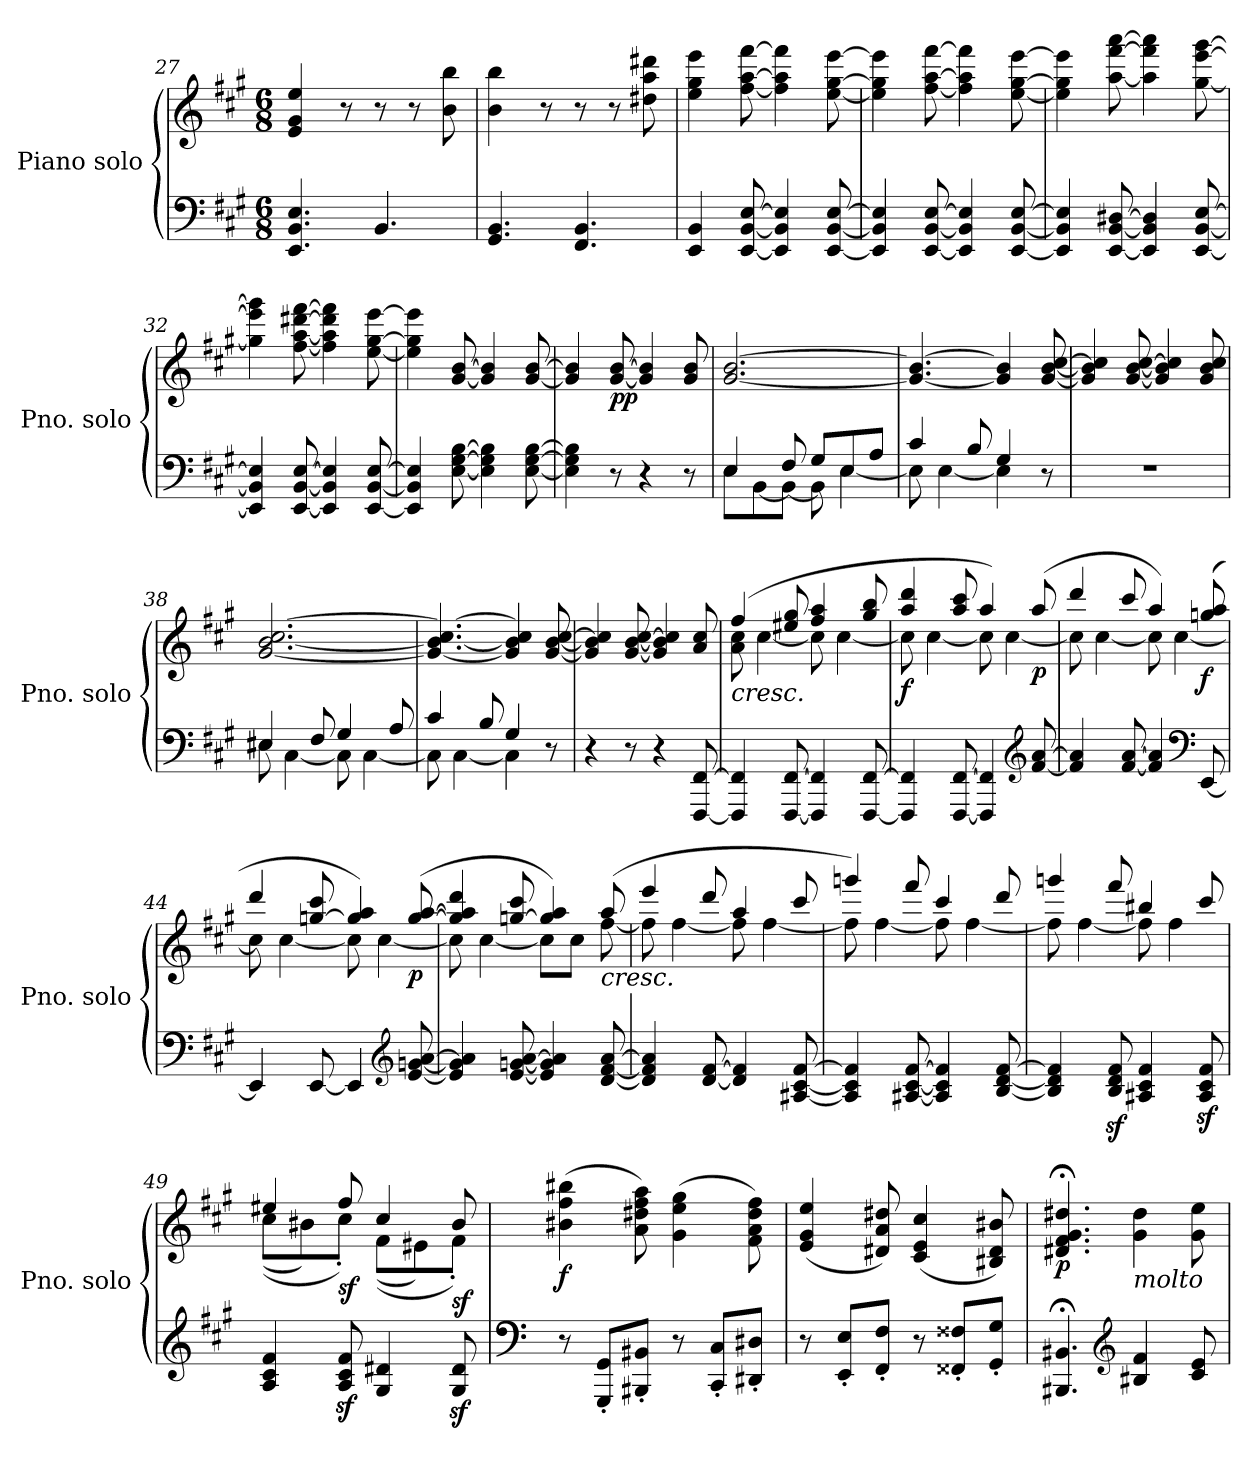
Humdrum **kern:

**kern	**kern	**dynam
*part1	*part1	*part1
*staff2	*staff1	*staff1/2
*I"Piano solo	*	*
*I'Pno. solo	*	*
*clefF4	*clefG2	*
*k[f#c#g#]	*k[f#c#g#]	*
*M6/8	*M6/8	*
=27	=27	=27
4.EE/ 4.BB/ 4.E/	4e/ 4g#/ 4ee/	.
.	8r	.
4.BB/	8r	.
.	8r	.
.	8b\ 8bb\	.
=28	=28	=28
4.GG#/ 4.BB/	4b\ 4bb\	.
.	8r	.
4.FF#/ 4.BB/	8r	.
.	8r	.
.	8dd#X\ 8aa\ 8ddd#X\	.
!!LO:LB:g=z
=29	=29	=29
4EE/ 4BB/	4ee\ 4gg#\ 4eee\	.
[8EE/ [8BB/ [8E/	[8ff#\ [8aa\ [8fff#\	.
4EE/] 4BB/] 4E/]	4ff#\] 4aa\] 4fff#\]	.
[8EE/ [8BB/ [8E/	[8ee\ [8gg#\ [8eee\	.
=30	=30	=30
4EE/] 4BB/] 4E/]	4ee\] 4gg#\] 4eee\]	.
[8EE/ [8BB/ [8E/	[8ff#\ [8aa\ [8fff#\	.
4EE/] 4BB/] 4E/]	4ff#\] 4aa\] 4fff#\]	.
[8EE/ [8BB/ [8E/	[8ee\ [8gg#\ [8eee\	.
=31	=31	=31
4EE/] 4BB/] 4E/]	4ee\] 4gg#\] 4eee\]	.
[8EE/ [8BB/ [8D#X/	[8aa\ [8fff#\ [8aaa\	.
4EE/] 4BB/] 4D#/]	4aa\] 4fff#\] 4aaa\]	.
[8EE/ [8BB/ [8E/	[8gg#\ [8eee\ [8ggg#\	.
=32	=32	=32
4EE/] 4BB/] 4E/]	4gg#\] 4eee\] 4ggg#\]	.
[8EE/ [8BB/ [8E/	[8ff#\ [8aa\ [8ddd#X\ [8fff#\	.
4EE/] 4BB/] 4E/]	4ff#\] 4aa\] 4ddd#\] 4fff#\]	.
[8EE/ [8BB/ [8E/	[8ee\ [8gg#\ [8eee\	.
=33	=33	=33
4EE/] 4BB/] 4E/]	4ee\] 4gg#\] 4eee\]	.
[8E\ [8G#\ [8B\	[8g#/ [8b/	.
4E\] 4G#\] 4B\]	4g#/] 4b/]	.
[8E\ [8G#\ [8B\	[8g#/ [8b/	.
!!LO:LB:g=z
=34	=34	=34
4E\] 4G#\] 4B\]	4g#/] 4b/]	.
!	!	!LO:DY:b
8r	[8g#/ [8b/	pp
4r	4g#/] 4b/]	.
8r	8g#/ 8b/	.
=35	=35	=35
*^	*	*
4E/	8E\L	[2.g#/ [2.b/	.
.	[8BB\	.	.
8F#/	8BB\J_	.	.
8G#/L	8BB\]	.	.
8E/	[4E\	.	.
8A/J	.	.	.
=36	=36	=36	=36
4c#/	8E\]	4.g#/_ 4.b/_	.
.	[4E\	.	.
8B/	.	.	.
4G#/	4E\]	4g#/] 4b/]	.
8r	8ryy	[8g#/ [8b/ [8cc#/	.
*v	*v	*	*
=37	=37	=37
2.r	4g#/] 4b/] 4cc#/]	.
.	[8g#/ [8b/ [8cc#/	.
.	4g#/] 4b/] 4cc#/]	.
.	8g#/ 8b/ 8cc#/	.
=38	=38	=38
*^	*	*
4E#X/	8E#\	[2.g#/ [2.b/ [2.cc#/	.
.	[4C#\	.	.
8F#/	.	.	.
4G#/	8C#\]	.	.
.	[4C#\	.	.
8A/	.	.	.
!!LO:LB:g=z
=39	=39	=39	=39
4c#/	8C#\]	4.g#/_ 4.b/_ 4.cc#/_	.
.	[4C#\	.	.
8B/	.	.	.
4G#/	4C#\]	4g#/] 4b/] 4cc#/]	.
8r	8ryy	[8g#/ [8b/ [8cc#/	.
*v	*v	*	*
=40	=40	=40
4r	4g#/] 4b/] 4cc#/]	.
8r	[8g#/ [8b/ [8cc#/	.
4r	4g#/] 4b/] 4cc#/]	.
[8FFF#/ [8FF#/	8a/ 8cc#/	.
=41	=41	=41
*	*^	*
!	!LO:TX:b:i:t=cresc.	!	!
4FFF#/] 4FF#/]	(>4ff#/	8a\ 8cc#\	.
.	.	[4cc#\	.
[8FFF#/ [8FF#/	8ee#X/ 8gg#/	.	.
4FFF#/] 4FF#/]	4ff#/ 4aa/	8cc#\]	.
.	.	[4cc#\	.
[8FFF#/ [8FF#/	8gg#/ 8bb/	.	.
=42	=42	=42	=42
!	!	!	!LO:DY:b
4FFF#/] 4FF#/]	4aa/ 4ddd/	8cc#\]	f
.	.	[4cc#\	.
[8FFF#/ [8FF#/	8aa/ 8ccc#/	.	.
4FFF#/] 4FF#/]	4aa/)	8cc#\]	.
.	.	[4cc#\	.
*clefG2	*	*	*
!	!	!	!LO:DY:b
[8f#/ [8a/	(>8aa/	.	p
!!LO:LB:g=z	!!
=43	=43	=43	=43
4f#/] 4a/]	4ddd/	8cc#\]	.
.	.	[4cc#\	.
[8f#/ [8a/	8ccc#/	.	.
4f#/] 4a/]	4aa/)	8cc#\]	.
.	.	[4cc#\	.
*clefF4	*	*	*
!	!	!	!LO:DY:b
[8EE/	(>8ggn/ 8aa/	.	f
=44	=44	=44	=44
4EE/]	4ddd/	8cc#\]	.
.	.	[4cc#\	.
[8EE/	[8ggn/ 8ccc#/	.	.
4EE/]	4gg/] 4aa/)	8cc#\]	.
.	.	[4cc#\	.
*clefG2	*	*	*
!	!	!	!LO:DY:b
[8e/ [8gn/ [8a/	(>[8gg/ [8aa/	.	p
=45	=45	=45	=45
4e/] 4g/] 4a/]	4gg/] 4aa/] 4ddd/	8cc#\]	.
.	.	[4cc#\	.
[8e/ [8gn/ [8a/	[8ggn/ 8ccc#/	.	.
4e/] 4g/] 4a/]	4gg/] 4aa/)	8cc#\L]	.
.	.	8cc#\J	.
!	!LO:TX:b:i:t=cresc.	!	!
[8d/ [8f#/ [8a/	(>8aa/	[8ff#\	.
=46	=46	=46	=46
4d/] 4f#/] 4a/]	4eee/	8ff#\]	.
.	.	[4ff#\	.
[8d/ [8f#/	8ddd/	.	.
4d/] 4f#/]	4aa/	8ff#\]	.
.	.	[4ff#\	.
[8A#X/ [8c#/ [8f#/	8ccc#/	.	.
!!LO:LB:g=z	!!
=47	=47	=47	=47
4A#/] 4c#/] 4f#/]	4gggn/)	8ff#\]	.
.	.	[4ff#\	.
[8A#X/ [8c#/ [8f#/	8fff#/	.	.
4A#/] 4c#/] 4f#/]	4ccc#/	8ff#\]	.
.	.	[4ff#\	.
[8B/ [8d/ [8f#/	8ddd/	.	.
=48	=48	=48	=48
4B/] 4d/] 4f#/]	4gggn/	8ff#\]	.
.	.	[4ff#\	.
8B/z< 8d/z< 8f#/z<	8fff#/	.	.
4A#X/ 4c#/ 4f#/	4bb#X/	8ff#\]	.
.	.	4ff#\	.
8A#/z< 8c#/z< 8f#/z<	8ccc#/	.	.
=49	=49	=49	=49
4A/ 4c#/ 4f#/	4ee#X/	(<(<8cc#\L	.
.	.	8b#X\)	.
!	!	!	!LO:DY:b
8A/z< 8c#/z< 8f#/z<	8ff#/	8cc#'\J)	sf
4G#/ 4d#X/	4cc#/	(<(<8f#\L	.
.	.	8e#X\)	.
!	!	!	!LO:DY:b
8G#/z< 8d#/z<	8b#/	8f#'\J)	sf
*	*v	*v	*
=50	=50	=50
*clefF4	*	*
*	*^	*
!	!	!	!LO:DY:b
*	*v	*v	*
8r	(>4b#X\ 4ff#\ 4bb#X\	f
8GGG#/' 8GG#/'L	.	.
8BBB#X/' 8BB#X/'J	8a\ 8dd#X\ 8ff#\ 8aa\)	.
8r	(>4g#\ 4ee\ 4gg#\	.
8CC#/' 8C#/'L	.	.
8DD#X/' 8D#X/'J	8f#\ 8a\ 8dd#\ 8ff#\)	.
!!LO:PB:g=z
=51	=51	=51
8r	(<4e/ 4g#/ 4ee/	.
8EE/' 8E/'L	.	.
8FF#/' 8F#/'J	8d#X/ 8a/ 8dd#X/)	.
8r	(<4c#/ 4e/ 4cc#/	.
8FF##X/' 8F##X/'L	.	.
8GG#/' 8G#/'J	8B#X/ 8d#/ 8b#X/)	.
=52	=52	=52
!	!	!LO:DY:b
4.BBB#X/;< 4.BB#X/;<	4.d#X/;< 4.f#/;< 4.g#/;< 4.dd#X/;<	p
*clefG2	*	*
!	!LO:TX:b:i:t=molto	!
4B#X/ 4f#/	4g#\ 4dd#\	.
8c#/ 8e/	8g#\ 8ee\	.
=	=	=
*-	*-	*-
